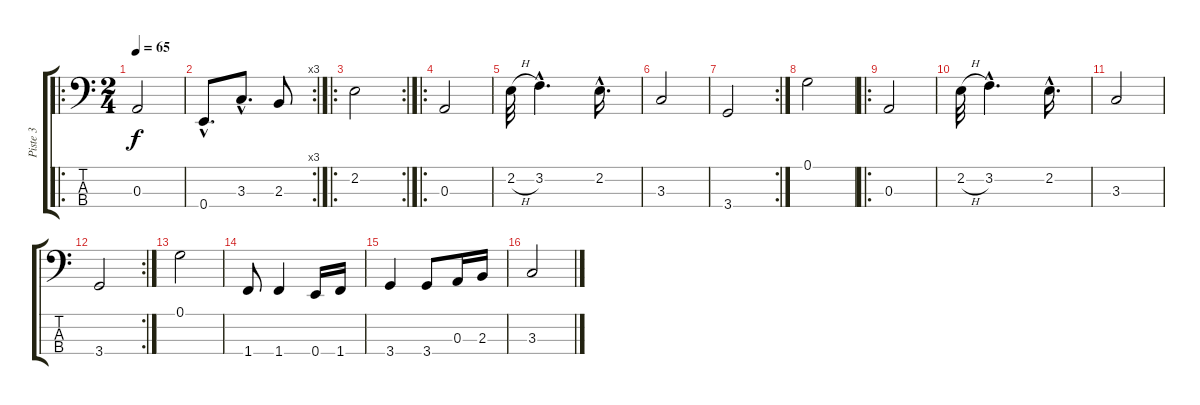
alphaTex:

\track ("Piste 3" "Piste 3") {instrument electricbassfinger}
\staff {score tabs}
\tuning (G2 D2 A1 E1) {hide}
\ro
\ts (2 4)
\tempo 65
\clef f4
\ks c
0.3.2{dy f instrument electricbassfinger} |
\rc 3
0.4{hac}.8{d} 3.3{hac}.8{d} 2.3.8 |
\ro
\rc 2
2.2.2 |
\ro
0.3.2 |
2.2{h}.32 3.2{hac}.4{d} 2.2{hac}.16{d} |
3.3.2 |
\rc 2
3.4.2 |
0.1.2 |
\ro
0.3.2 |
2.2{h}.32 3.2{hac}.4{d} 2.2{hac}.16{d} |
3.3.2 |
\rc 2
3.4.2 |
0.1.2 |
1.4.8 1.4.4 0.4.16 1.4.16 |
3.4.4 3.4.8 0.3.16 2.3.16 |
3.3.2
